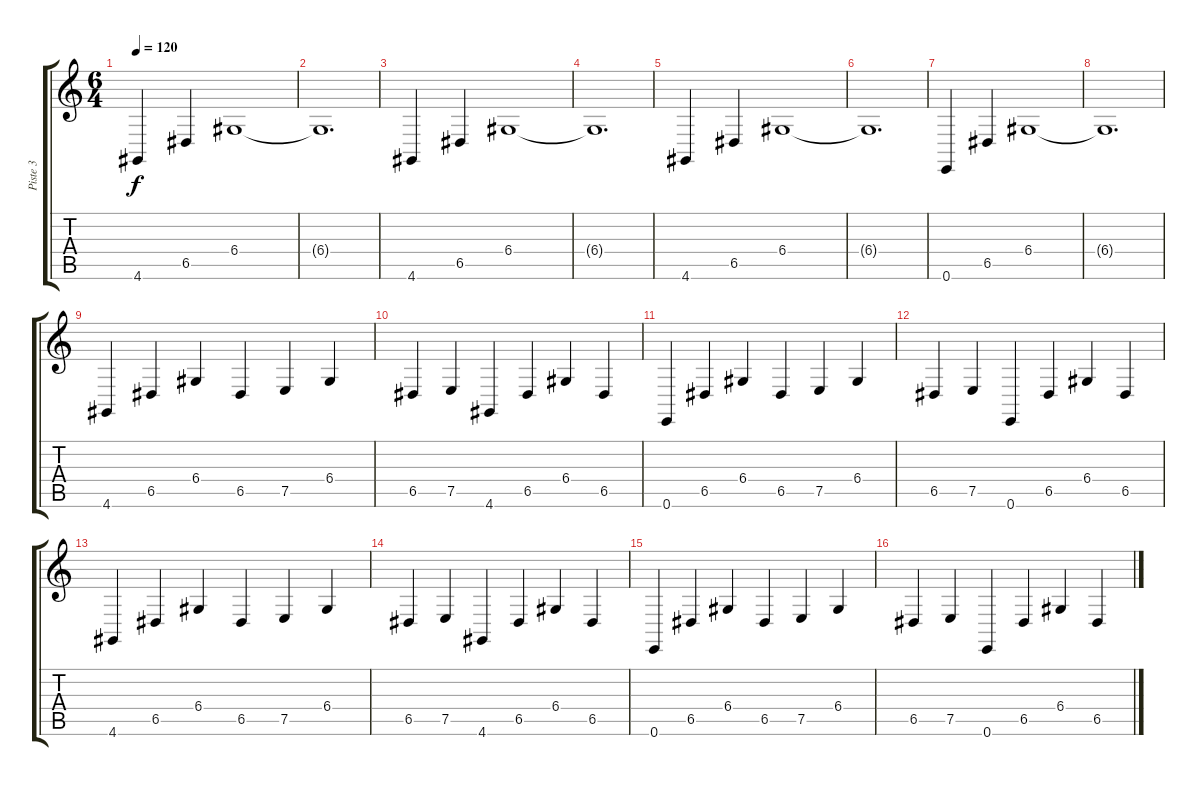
\track ("Piste 3" "Piste 3") {instrument pad1newage}
\staff {score tabs}
\tuning (E4 B3 G3 D3 A2 E2) {hide}
\ts (6 4)
\tempo 120
\clef g2
\ks c
4.6.4{dy f} 6.5.4 6.4.1 |
6.4{t}.1{d} |
4.6.4 6.5.4 6.4.1 |
6.4{t}.1{d} |
4.6.4 6.5.4 6.4.1 |
6.4{t}.1{d} |
0.6.4 6.5.4 6.4.1 |
6.4{t}.1{d} |
4.6.4 6.5.4 6.4.4 6.5.4 7.5.4 6.4.4 |
6.5.4 7.5.4 4.6.4 6.5.4 6.4.4 6.5.4 |
0.6.4 6.5.4 6.4.4 6.5.4 7.5.4 6.4.4 |
6.5.4 7.5.4 0.6.4 6.5.4 6.4.4 6.5.4 |
4.6.4 6.5.4 6.4.4 6.5.4 7.5.4 6.4.4 |
6.5.4 7.5.4 4.6.4 6.5.4 6.4.4 6.5.4 |
0.6.4 6.5.4 6.4.4 6.5.4 7.5.4 6.4.4 |
6.5.4 7.5.4 0.6.4 6.5.4 6.4.4 6.5.4
